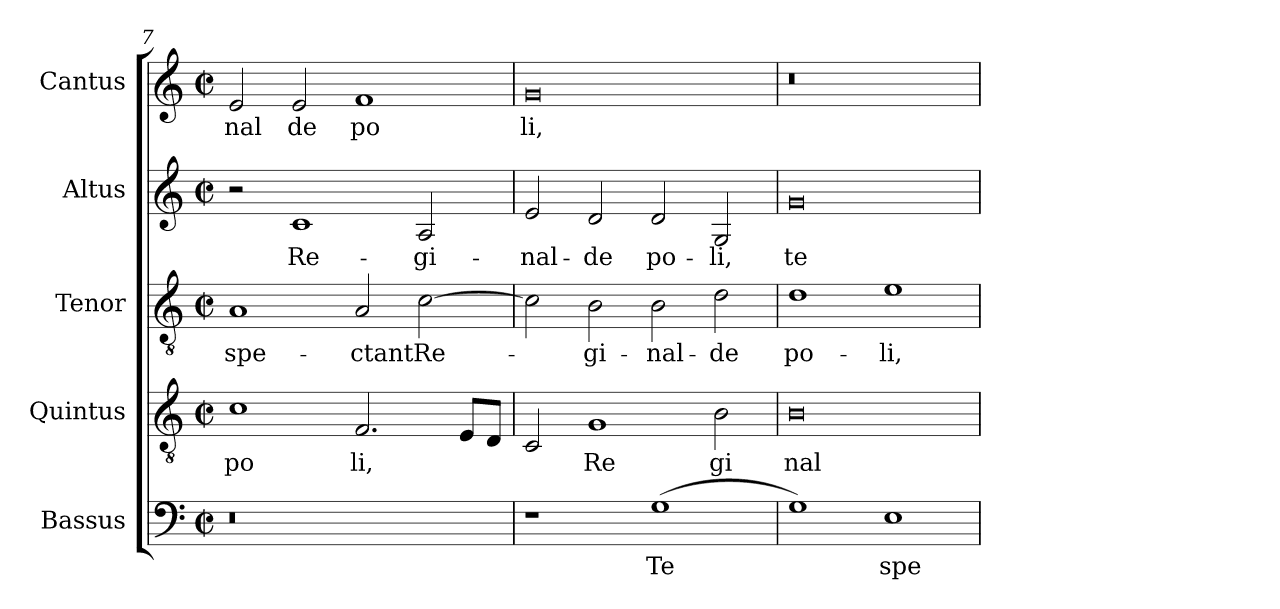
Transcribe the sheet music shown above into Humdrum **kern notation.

**kern	**text	**kern	**text	**kern	**text	**kern	**text	**kern	**text
*part5	*part5	*part4	*part4	*part3	*part3	*part2	*part2	*part1	*part1
*staff5	*staff5	*staff4	*staff4	*staff3	*staff3	*staff2	*staff2	*staff1	*staff1
*I"Bassus	*	*I"Quintus	*	*I"Tenor	*	*I"Altus	*	*I"Cantus	*
!!LO:LB:g=z
*clefF4	*	*clefGv2	*	*clefGv2	*	*clefG2	*	*clefG2	*
*M2/2	*	*M2/2	*	*M2/2	*	*M2/2	*	*M2/2	*
*met(c|)	*	*met(c|)	*	*met(c|)	*	*met(c|)	*	*met(c|)	*
=7	=7	=7	=7	=7	=7	=7	=7	=7	=7
!	!	!	!LO:LY:b:cj	!	!LO:LY:b:cj	!	!	!	!LO:LY:b:cj
0r	.	1c	po	1A	spe-	2r	.	2e/	nal
!	!	!	!	!	!	!	!LO:LY:b:cj	!	!LO:LY:b:cj
.	.	.	.	.	.	1c	Re-	2e/	de
!	!	!	!LO:LY:b:cj	!	!LO:LY:b:cj	!	!	!	!LO:LY:b:cj
.	.	2.F/	li,	2A/	-ctant	.	.	1f	po
!	!	!	!	!	!LO:LY:b	!	!LO:LY:b:cj	!	!
.	.	.	.	[>2c\	Re-	2A/	-gi-	.	.
.	.	8E/L	.	.	.	.	.	.	.
.	.	8D/J	.	.	.	.	.	.	.
=8	=8	=8	=8	=8	=8	=8	=8	=8	=8
!	!	!	!	!	!	!	!LO:LY:b:cj	!	!LO:LY:b:cj
1r	.	2C/	.	2c\]	.	2e/	-nal-	0g	li,
!	!	!	!LO:LY:b:cj	!	!LO:LY:b:cj	!	!LO:LY:b:cj	!	!
.	.	1G	Re	2B\	-gi-	2d/	-de	.	.
!	!LO:LY:b:cj	!	!	!	!LO:LY:b:cj	!	!LO:LY:b:cj	!	!
(>1G	Te	.	.	2B\	-nal-	2d/	po-	.	.
!	!	!	!LO:LY:b:cj	!	!LO:LY:b:cj	!	!LO:LY:b:cj	!	!
.	.	2B\	gi	2d\	-de	2G/	-li,	.	.
=9	=9	=9	=9	=9	=9	=9	=9	=9	=9
!	!	!	!LO:LY:b:cj	!	!LO:LY:b:cj	!	!LO:LY:b:cj	!	!
1G)	.	0B	nal	1d	po-	0g	te	0r	.
!	!LO:LY:b:cj	!	!	!	!LO:LY:b:cj	!	!	!	!
1E	spe-	.	.	1e	-li,	.	.	.	.
=	=	=	=	=	=	=	=	=	=
*-	*-	*-	*-	*-	*-	*-	*-	*-	*-
